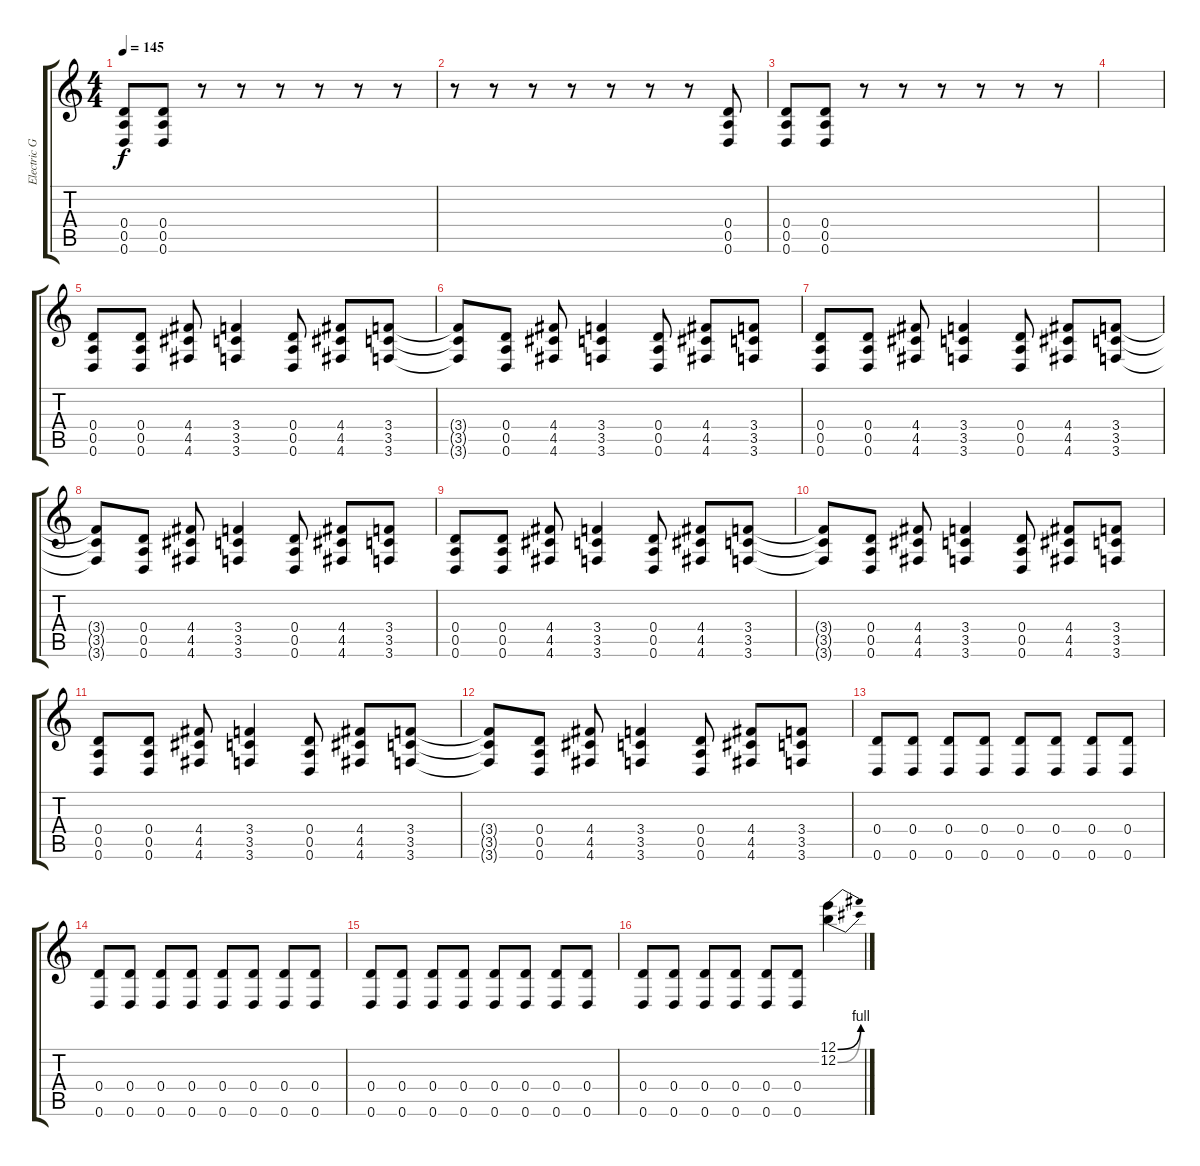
\track ("Electric Guitar" "Electric G") {instrument distortionguitar}
\staff {score tabs}
\tuning (E4 B3 G3 D3 A2 D2) {hide}
\ts (4 4)
\tempo 145
\clef g2
\ks c
(0.4 0.5 0.6).8{dy f} (0.4 0.5 0.6).8 r.8 r.8 r.8 r.8 r.8 r.8 |
r.8 r.8 r.8 r.8 r.8 r.8 r.8 (0.4 0.5 0.6).8 |
(0.4 0.5 0.6).8 (0.4 0.5 0.6).8 r.8 r.8 r.8 r.8 r.8 r.8 |
|
(0.4 0.5 0.6).8 (0.4 0.5 0.6).8 (4.4 4.5 4.6).8 (3.4 3.5 3.6).4 (0.4 0.5 0.6).8 (4.4 4.5 4.6).8 (3.4 3.5 3.6).8 |
(3.4{t} 3.5{t} 3.6{t}).8 (0.4 0.5 0.6).8 (4.4 4.5 4.6).8 (3.4 3.5 3.6).4 (0.4 0.5 0.6).8 (4.4 4.5 4.6).8 (3.4 3.5 3.6).8 |
(0.4 0.5 0.6).8 (0.4 0.5 0.6).8 (4.4 4.5 4.6).8 (3.4 3.5 3.6).4 (0.4 0.5 0.6).8 (4.4 4.5 4.6).8 (3.4 3.5 3.6).8 |
(3.4{t} 3.5{t} 3.6{t}).8 (0.4 0.5 0.6).8 (4.4 4.5 4.6).8 (3.4 3.5 3.6).4 (0.4 0.5 0.6).8 (4.4 4.5 4.6).8 (3.4 3.5 3.6).8 |
(0.4 0.5 0.6).8 (0.4 0.5 0.6).8 (4.4 4.5 4.6).8 (3.4 3.5 3.6).4 (0.4 0.5 0.6).8 (4.4 4.5 4.6).8 (3.4 3.5 3.6).8 |
(3.4{t} 3.5{t} 3.6{t}).8 (0.4 0.5 0.6).8 (4.4 4.5 4.6).8 (3.4 3.5 3.6).4 (0.4 0.5 0.6).8 (4.4 4.5 4.6).8 (3.4 3.5 3.6).8 |
(0.4 0.5 0.6).8 (0.4 0.5 0.6).8 (4.4 4.5 4.6).8 (3.4 3.5 3.6).4 (0.4 0.5 0.6).8 (4.4 4.5 4.6).8 (3.4 3.5 3.6).8 |
(3.4{t} 3.5{t} 3.6{t}).8 (0.4 0.5 0.6).8 (4.4 4.5 4.6).8 (3.4 3.5 3.6).4 (0.4 0.5 0.6).8 (4.4 4.5 4.6).8 (3.4 3.5 3.6).8 |
(0.4 0.6).8 (0.4 0.6).8 (0.4 0.6).8 (0.4 0.6).8 (0.4 0.6).8 (0.4 0.6).8 (0.4 0.6).8 (0.4 0.6).8 |
(0.4 0.6).8 (0.4 0.6).8 (0.4 0.6).8 (0.4 0.6).8 (0.4 0.6).8 (0.4 0.6).8 (0.4 0.6).8 (0.4 0.6).8 |
(0.4 0.6).8 (0.4 0.6).8 (0.4 0.6).8 (0.4 0.6).8 (0.4 0.6).8 (0.4 0.6).8 (0.4 0.6).8 (0.4 0.6).8 |
(0.4 0.6).8 (0.4 0.6).8 (0.4 0.6).8 (0.4 0.6).8 (0.4 0.6).8 (0.4 0.6).8 (12.1{be (bend 0 0 60 4)} 12.2{be (bend 0 0 60 4)}).4
